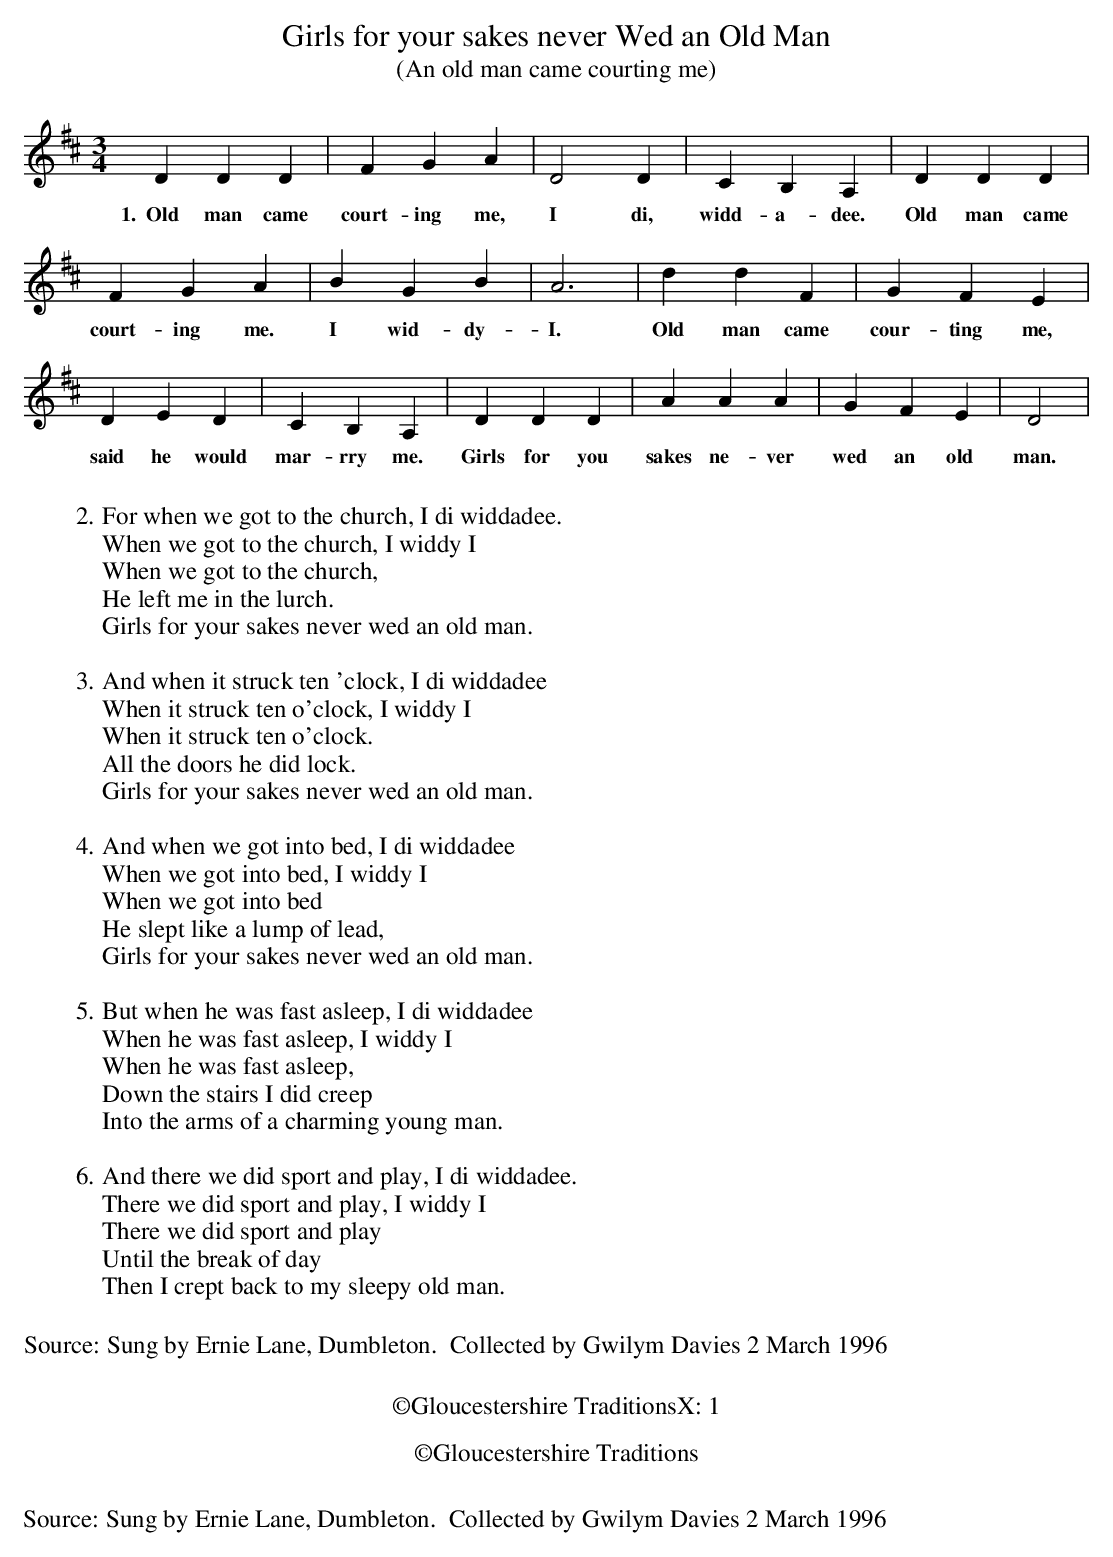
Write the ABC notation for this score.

X:1
T:Girls for your sakes never Wed an Old Man
T:(An old man came courting me)
M:3/4
L:1/4
K:Dmaj
DDD|FGA|D2D|CB,A,|DDD|
w:1.~~Old man came court-ing me, I  di, widd-a-dee.  Old man came
FGA|BGB|A3|ddF|GFE|
w:court-ing me. I wid-dy-I. Old man came cour-ting me,
DED|CB,A,|DDD|AAA|GFE|D2|
w:said he would mar-rry me.  Girls for you sakes ne-ver wed an old man.
W:
W:2.  For when we got to the church, I di widdadee.
W:When we got to the church, I widdy I
W:When we got to the church,
W:He left me in the lurch.
W:Girls for your sakes never wed an old man.
W:
W:3.  And when it struck ten 'clock, I di widdadee
W:When it struck ten o'clock, I widdy I
W:When it struck ten o'clock.
W:All the doors he did lock.
W:Girls for your sakes never wed an old man.
W:
W:4.  And when we got into bed, I di widdadee
W:When we got into bed, I widdy I
W:When we got into bed
W:He slept like a lump of lead,
W:Girls for your sakes never wed an old man.
W:
W:5.  But when he was fast asleep, I di widdadee
W:When he was fast asleep, I widdy I
W:When he was fast asleep,
W:Down the stairs I did creep
W:Into the arms of a charming young man.
W:
W:6.  And there we did sport and play, I di widdadee.
W:There we did sport and play, I widdy I
W:There we did sport and play
W:Until the break of day
W:Then I crept back to my sleepy old man.
W:
%%text

%%center ©Gloucestershire TraditionsX: 1
T: Girls for your sakes never Wed an Old Man
T: (An old man came courting me)
M: 3/4
L:  1/4
K: Eb
EEE|GAB|E2E|DCB,|EEE|
w:1.~~Old man came court-ing me, I  di, widd-a-dee.  Old man came
GAB|cAc|B3|eeG|AGF|
w:court-ing me. I wid-dy-I. Old man came cour-ting me,
EFE|DCB,|EEE|BBB|AGF|E2|
w:said he would mar-rry me.  Girls for you sakes ne-ver wed an old man.
W:
W:2.  For when we got to the church, I di widdadee.
W:When we got to the church, I widdy I
W:When we got to the church,
W:He left me in the lurch.
W:Girls for your sakes never wed an old man.
W:
W:3.  And when it struck ten 'clock, I di widdadee
W:When it struck ten o'clock, I widdy I
W:When it struck ten o'clock.
W:All the doors he did lock.
W:Girls for your sakes never wed an old man.
W:
W:4.  And when we got into bed, I di widdadee
W:When we got into bed, I widdy I
W:When we got into bed
W:He slept like a lump of lead,
W:Girls for your sakes never wed an old man.
W:
W:5.  But when he was fast asleep, I di widdadee
W:When he was fast asleep, I widdy I
W:When he was fast asleep,
W:Down the stairs I did creep
W:Into the arms of a charming young man.
W:
W:6.  And there we did sport and play, I di widdadee.
W:There we did sport and play, I widdy I
W:There we did sport and play
W:Until the break of day
W:Then I crept back to my sleepy old man.
W:
